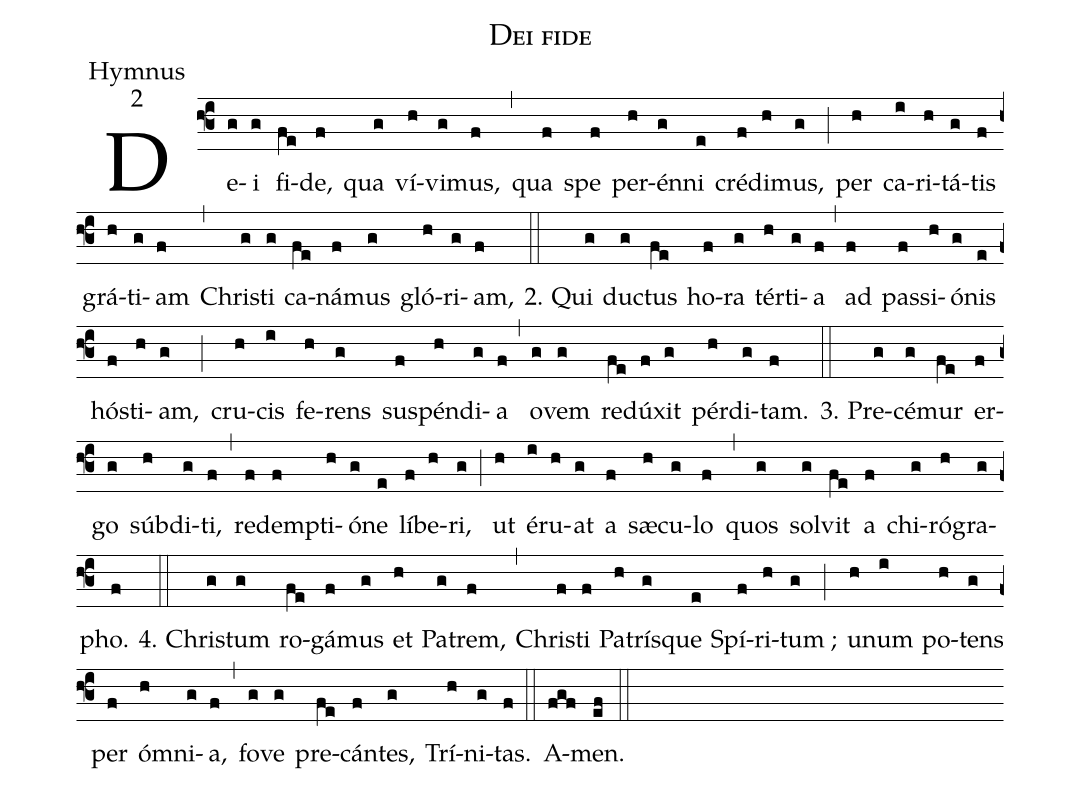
name:Dei fide;
office-part:Hymnus;
mode:2;
%%
(f3)De(g)i(g) fi(fe)de,(f) qua(g) ví(h)vi(g)mus,(f) (,)
qua(f) spe(f) per(h)én(g)ni(e) cré(f)di(h)mus,(g) (;)
per(h) ca(i)ri(h)tá(g)tis(f) grá(h)ti(g)am(f) (,)
Chri(g)sti(g) ca(fe)ná(f)mus(g) gló(h)ri(g)am,(f) (::)
2. Qui(g) du(g)ctus(fe) ho(f)ra(g) tér(h)ti(g)a(f) (,)
ad(f) pas(f)si(h)ó(g)nis(e) hó(f)sti(h)am,(g) (;)
cru(h)cis(i) fe(h)rens(g) sus(f)pén(h)di(g)a(f) (,)
o(g)vem(g) red(fe)ú(f)xit(g) pér(h)di(g)tam.(f) (::)

3. Pre(g)cé(g)mur(fe) er(f)go(g) súb(h)di(g)ti,(f) (,)
red(f)em(f)pti(h)ó(g)ne(e) lí(f)be(h)ri,(g) (;)
ut(h) é(i)ru(h)at(g) a(f) sæ(h)cu(g)lo(f) (,)
quos(g) sol(g)vit(fe) a(f) chi(g)ró(h)gra(g)pho.(f) (::)

4. Chri(g)stum(g) ro(fe)gá(f)mus(g) et(h) Pa(g)trem,(f) (,)
Chri(f)sti(f) Pa(h)trís(g)que(e) Spí(f)ri(h)tum ;(g) (;)
u(h)num(i) po(h)tens(g) per(f) óm(h)ni(g)a,(f) (,)
fo(g)ve(g) pre(fe)cán(f)tes,(g) Trí(h)ni(g)tas.(f) (::)
A(fgf)men.(ef) (::)
